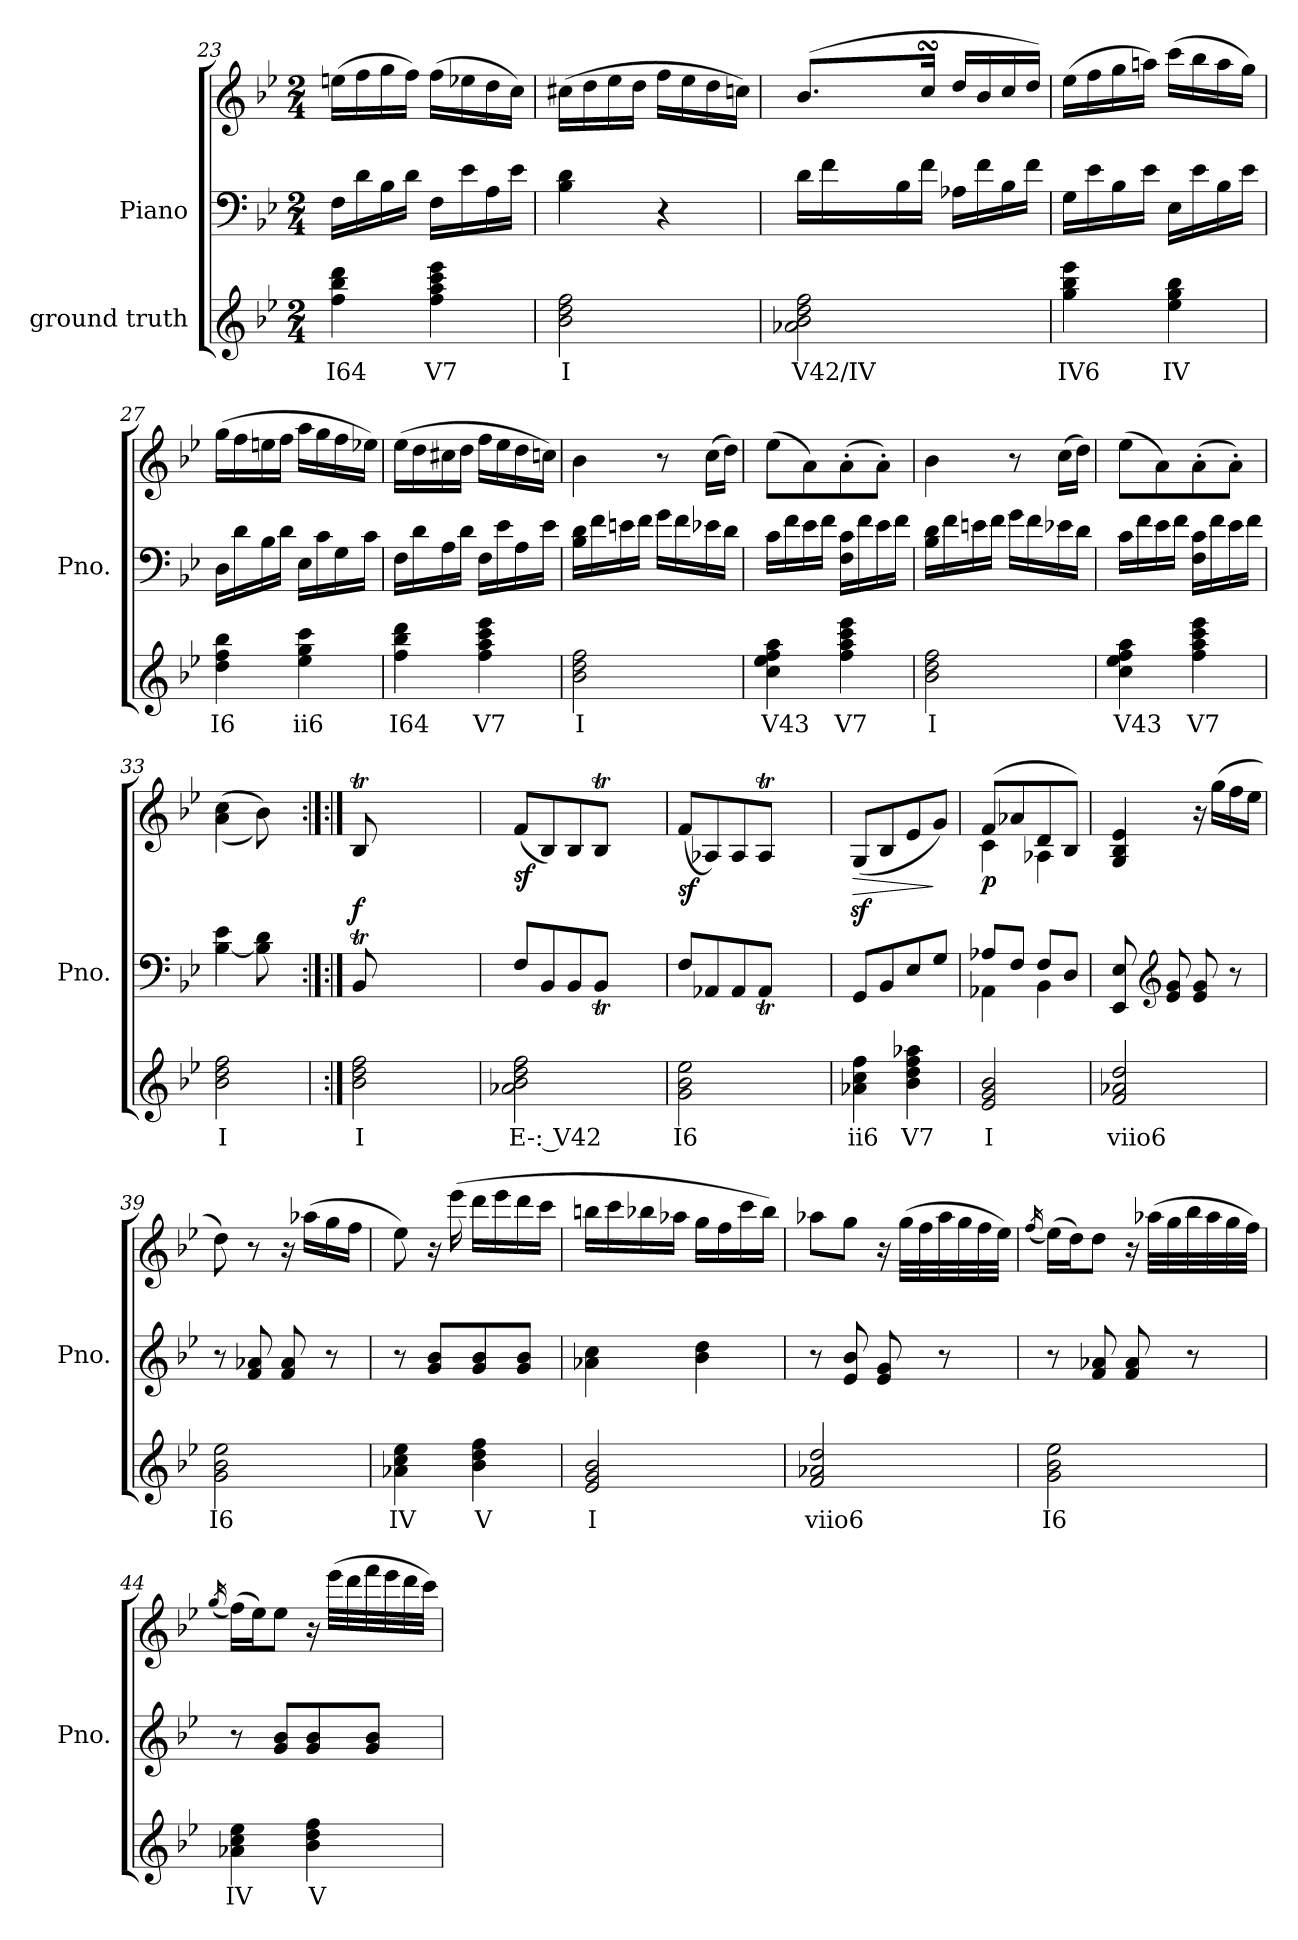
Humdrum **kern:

**kern	**text	**kern	**kern	**dynam
*part2	*part2	*part1	*part1	*part1
*staff3	*staff3	*staff2	*staff1	*staff1/2
*I"ground truth	*	*I"Piano	*	*
*	*	*I'Pno.	*	*
!!LO:PB:g=z
*	*	*clefF4	*clefG2	*
*k[b-e-]	*	*k[b-e-]	*k[b-e-]	*
*g:	*	*B-:	*B-:	*
*M2/4	*	*M2/4	*M2/4	*
=23	=23	=23	=23	=23
4ff 4bb- 4ddd	I64	16F\LL	(>16een\LL	.
.	.	16d\	16ff\	.
.	.	16B-\	16gg\	.
.	.	16d\JJ	16ff\JJ)	.
4ff 4aa 4ccc 4eee-	V7	16F\LL	(>16ff\LL	.
.	.	16e-\	16ee-X\	.
.	.	16A\	16dd\	.
.	.	16e-\JJ	16cc\JJ)	.
=24	=24	=24	=24	=24
2b- 2dd 2ff	I	4B-\ 4d\	(>16cc#X\LL	.
.	.	.	16dd\	.
.	.	.	16ee-\	.
.	.	.	16dd\JJ	.
.	.	4r	16ff\LL	.
.	.	.	16ee-\	.
.	.	.	16dd\	.
.	.	.	16ccn\JJ)	.
=25	=25	=25	=25	=25
*	*	*^	*^	*
2a-X 2b- 2dd 2ff	V42/IV	4ryy	16d\LL	(>8.b-/L	16.b-LLyy	.
.	.	.	16f\	.	.	.
*	*	*	*	*	*Xbrackettup	*
.	.	.	.	.	96ccLLyy	.
.	.	.	.	.	96b-yy	.
.	.	.	.	.	96aJJyy	.
.	.	.	16B-\	.	16b-yy	.
.	.	.	16f\JJ	16ccsSSS/Jk	16ccJJyy	.
.	.	4ryy	16A-X\LL	16dd/LL	4ryy	.
.	.	.	16f\	16b-/	.	.
.	.	.	16B-\	16cc/	.	.
.	.	.	16f\JJ	16dd/JJ)	.	.
*	*	*v	*v	*	*	*
*	*	*	*v	*v	*
=26	=26	=26	=26	=26
4gg 4bb- 4eee-	IV6	16G\LL	(>16ee-\LL	.
.	.	16e-\	16ff\	.
.	.	16B-\	16gg\	.
.	.	16e-\JJ	16aan\JJ)	.
4ee- 4gg 4bb-	IV	16E-\LL	(>16ccc\LL	.
.	.	16e-\	16bb-\	.
.	.	16B-\	16aa\	.
.	.	16e-\JJ	16gg\JJ)	.
!!LO:PB:g=z
=27	=27	=27	=27	=27
4dd 4ff 4bb-	I6	16D\LL	(>16gg\LL	.
.	.	16d\	16ff\	.
.	.	16B-\	16een\	.
.	.	16d\JJ	16ff\JJ	.
4ee- 4gg 4ccc	ii6	16E-\LL	16aa\LL	.
.	.	16c\	16gg\	.
.	.	16G\	16ff\	.
.	.	16c\JJ	16ee-X\JJ)	.
=28	=28	=28	=28	=28
4ff 4bb- 4ddd	I64	16F\LL	(>16ee-\LL	.
.	.	16d\	16dd\	.
.	.	16A\	16cc#X\	.
.	.	16d\JJ	16dd\JJ	.
4ff 4aa 4ccc 4eee-	V7	16F\LL	16ff\LL	.
.	.	16e-\	16ee-\	.
.	.	16A\	16dd\	.
.	.	16e-\JJ	16ccn\JJ)	.
=29	=29	=29	=29	=29
2b- 2dd 2ff	I	16B-\ 16d\LL	4b-\	.
.	.	16f\	.	.
.	.	16en\	.	.
.	.	16f\JJ	.	.
.	.	16g\LL	8r	.
.	.	16f\	.	.
.	.	16e-X\	(>16cc\LL	.
.	.	16d\JJ	16dd\JJ)	.
=30	=30	=30	=30	=30
4cc 4ee- 4ff 4aa	V43	16c\LL	(>8ee-\L	.
.	.	16f\	.	.
.	.	16e-\	8a\)	.
.	.	16f\JJ	.	.
4ff 4aa 4ccc 4eee-	V7	16F\ 16c\LL	(>8a'\	.
.	.	16f\	.	.
.	.	16e-\	8a'\J)	.
.	.	16f\JJ	.	.
!!LO:LB:g=z
=31	=31	=31	=31	=31
2b- 2dd 2ff	I	16B-\ 16d\LL	4b-\	.
.	.	16f\	.	.
.	.	16en\	.	.
.	.	16f\JJ	.	.
.	.	16g\LL	8r	.
.	.	16f\	.	.
.	.	16e-X\	(>16cc\LL	.
.	.	16d\JJ	16dd\JJ)	.
=32	=32	=32	=32	=32
4cc 4ee- 4ff 4aa	V43	16c\LL	(>8ee-\L	.
.	.	16f\	.	.
.	.	16e-\	8a\)	.
.	.	16f\JJ	.	.
4ff 4aa 4ccc 4eee-	V7	16F\ 16c\LL	(>8a'\	.
.	.	16f\	.	.
.	.	16e-\	8a'\J)	.
.	.	16f\JJ	.	.
=33	=33	=33	=33	=33
2b- 2dd 2ff	I	[4B-\ 4e-\	(>(>4a\ 4cc\	.
.	.	8B-\] 8d\	8b-\))	.
.	.	8ryy	8ryy	.
=33X331	=33X331:|!	=33X331:|!	=33X331:|!	=33X331:|!
*	*	*^	*^	*
!	!	!	!	!	!	!LO:DY:b
2b- 2dd 2ff	I	8BB-T/	32BB-LLLyy	8B-T/	32B-LLLyy	f
.	.	.	32Cyy	.	32cyy	.
.	.	.	32BB-yy	.	32B-yy	.
.	.	.	32CJJJyy	.	32cJJJyy	.
.	.	4.ryy	4.ryy	4.ryy	4.ryy	.
*	*	*v	*v	*	*	*
*	*	*	*v	*v	*
=34	=34	=34	=34	=34
*	*	*^	*^	*
*	*	*	*^	*	*^	*
!	!	!	!	!	!	!	!	!LO:DY:b
2a-X 2b- 2dd 2ff	E-: V42	4.ryy	8F/L	4.ryy	(>8f/L	4.ryy	4.ryy	sf
.	.	.	8BB-/	.	8B-/)	.	.	.
.	.	.	8BB-/	.	8B-/	.	.	.
.	.	8ryy	8BB-T/J	32BB-LLLyy	8B-T/J	32B-LLLyy	8ryy	.
.	.	.	.	32Cyy	.	32cyy	.	.
.	.	.	.	32BB-yy	.	32B-yy	.	.
.	.	.	.	32CJJJyy	.	32cJJJyy	.	.
=35	=35	=35	=35	=35	=35	=35	=35	=35
!	!	!	!	!	!	!	!	!LO:DY:b
2g 2b- 2ee-	I6	4.ryy	8F/L	4.ryy	(>8f/L	4.ryy	4.ryy	sf
.	.	.	8AA-X/	.	8A-X/)	.	.	.
.	.	.	8AA-/	.	8A-/	.	.	.
.	.	8ryy	8AA-T/J	32AA-LLLyy	8A-T/J	32A-LLLyy	8ryy	.
.	.	.	.	32BB-yy	.	32B-yy	.	.
.	.	.	.	32AA-yy	.	32A-yy	.	.
.	.	.	.	32BB-JJJyy	.	32B-JJJyy	.	.
*	*	*v	*v	*v	*	*	*	*
*	*	*	*v	*v	*v	*
!!LO:LB:g=z
=36	=36	=36	=36	=36
*	*	*^	*^	*
*	*	*	*^	*	*	*
!	!	!	!	!	!	!	!LO:HP:b
*	*	*v	*v	*v	*	*	*
*	*	*	*v	*v	*
4a-X 4cc 4ff	ii6	8GG/L	(<8Gz</L	>
.	.	8BB-/	8B-/	.
4b- 4dd 4ff 4aa-X	V7	8E-/	8e-/	.
.	.	8G/J	8g/J)	]
=37	=37	=37	=37	=37
*	*	*^	*^	*
!	!	!	!	!	!	!LO:DY:b
2e- 2g 2b-	I	8A-X/L	4AA-X\	(>8f/L	4c\	p
.	.	8F/J	.	8a-X/	.	.
.	.	8F/L	4BB-\	8d/	4A-X\	.
.	.	8D/J	.	8B-/J)	.	.
*	*	*v	*v	*	*	*
*	*	*	*v	*v	*
=38	=38	=38	=38	=38
2f 2a-X 2dd	viio6	8EE-/ 8E-/	4G/ 4B-/ 4e-/	.
*	*	*clefG2	*	*
.	.	8e-/ 8g/	.	.
.	.	8e-/ 8g/	16r	.
.	.	.	(>16gg\LL	.
.	.	8r	16ff\	.
.	.	.	16ee-\JJ	.
=39	=39	=39	=39	=39
2g 2b- 2ee-	I6	8r	8dd\)	.
.	.	8f/ 8a-X/	8r	.
.	.	8f/ 8a-/	16r	.
.	.	.	(>16aa-X\LL	.
.	.	8r	16gg\	.
.	.	.	16ff\JJ	.
=40	=40	=40	=40	=40
4a-X 4cc 4ee-	IV	8r	8ee-\)	.
.	.	8g/ 8b-/L	16r	.
.	.	.	(>16eee-\	.
4b- 4dd 4ff	V	8g/ 8b-/	16ddd\LL	.
.	.	.	16eee-\	.
.	.	8g/ 8b-/J	16ddd\	.
.	.	.	16ccc\JJ	.
!!LO:LB:g=z
=41	=41	=41	=41	=41
2e- 2g 2b-	I	4a-X\ 4cc\	16bbn\LL	.
.	.	.	16ccc\	.
.	.	.	16bb-X\	.
.	.	.	16aa-X\JJ	.
.	.	4b-\ 4dd\	16gg\LL	.
.	.	.	16ff\	.
.	.	.	16ccc\	.
.	.	.	16bb-\JJ)	.
!!LO:LB:g=z
=42	=42	=42	=42	=42
2f 2a-X 2dd	viio6	8r	8aa-X\L	.
.	.	8e-/ 8b-/	8gg\J	.
.	.	8e-/ 8g/	16r	.
.	.	.	(>32gg\LLL	.
.	.	.	32ff\	.
.	.	8r	32aa-\	.
.	.	.	32gg\	.
.	.	.	32ff\	.
.	.	.	32ee-\JJJ)	.
=43	=43	=43	=43	=43
.	.	.	(<16qff/	.
2g 2b- 2ee-	I6	8r	(>16ee-\LL)	.
.	.	.	16dd\J)	.
.	.	8f/ 8a-X/	8dd\J	.
.	.	8f/ 8a-/	16r	.
.	.	.	(>32aa-X\LLL	.
.	.	.	32gg\	.
.	.	8r	32bb-\	.
.	.	.	32aa-\	.
.	.	.	32gg\	.
.	.	.	32ff\JJJ)	.
=44	=44	=44	=44	=44
.	.	.	(<16qgg/	.
4a-X 4cc 4ee-	IV	8r	(>16ff\LL)	.
.	.	.	16ee-\J)	.
.	.	8g/ 8b-/L	8ee-\J	.
4b- 4dd 4ff	V	8g/ 8b-/	16r	.
.	.	.	(>32eee-\LLL	.
.	.	.	32ddd\	.
.	.	8g/ 8b-/J	32fff\	.
.	.	.	32eee-\	.
.	.	.	32ddd\	.
.	.	.	32ccc\JJJ)	.
=	=	=	=	=
*-	*-	*-	*-	*-
